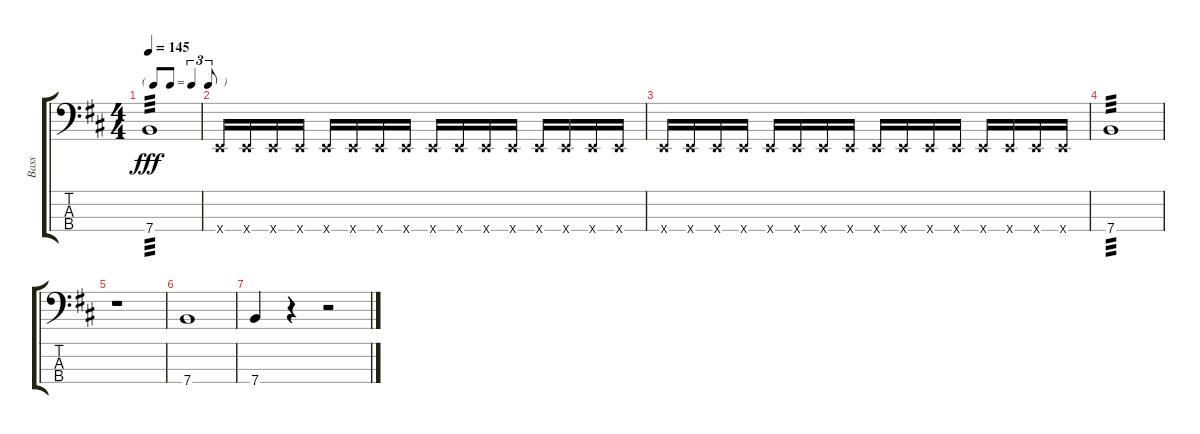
\track ("Bass" "Bass") {instrument electricbasspick}
\staff {score tabs}
\tuning (G2 D2 A1 E1) {hide}
\ts (4 4)
\tf triplet8th
\tempo 145
\clef f4
\ks d
7.4.1{tp 3 dy fff} |
0.4{x}.16 0.4{x}.16 0.4{x}.16 0.4{x}.16 0.4{x}.16 0.4{x}.16 0.4{x}.16 0.4{x}.16 0.4{x}.16 0.4{x}.16 0.4{x}.16 0.4{x}.16 0.4{x}.16 0.4{x}.16 0.4{x}.16 0.4{x}.16 |
0.4{x}.16 0.4{x}.16 0.4{x}.16 0.4{x}.16 0.4{x}.16 0.4{x}.16 0.4{x}.16 0.4{x}.16 0.4{x}.16 0.4{x}.16 0.4{x}.16 0.4{x}.16 0.4{x}.16 0.4{x}.16 0.4{x}.16 0.4{x}.16 |
7.4.1{tp 3} |
r.1 |
7.4.1 |
7.4.4 r.4 r.2
